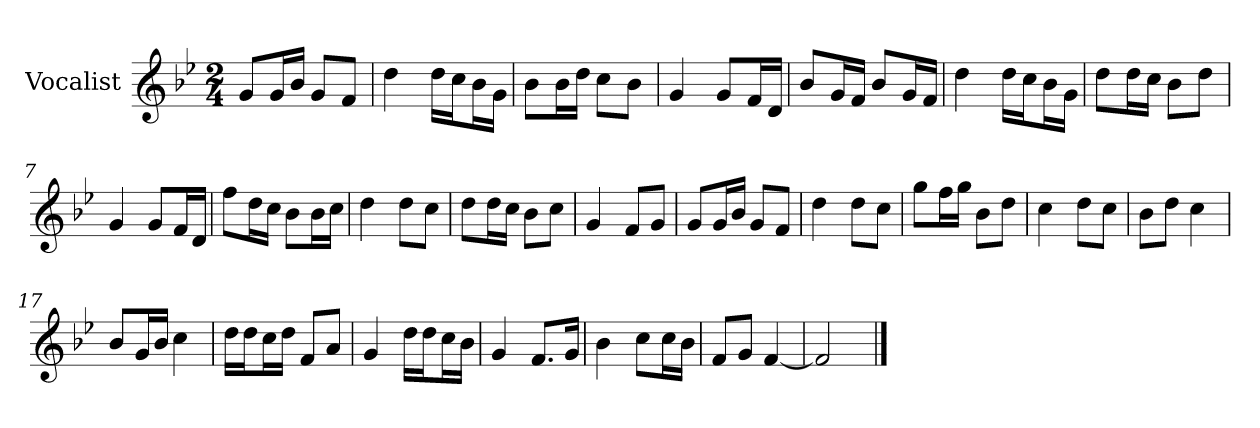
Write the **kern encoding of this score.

**kern
*part1
*staff1
*I"Vocalist
*k[b-e-]
*B-:
*M2/4
=
8gL
16gL
16b-JJ
8gL
8fJ
=1
4dd
16ddLL
16ccJ
16b-L
16gJJ
=2
8b-L
16b-L
16ddJJ
8ccL
8b-J
=3
4g
8gL
16fL
16dJJ
=4
8b-L
16gL
16fJJ
8b-L
16gL
16fJJ
=5
4dd
16ddLL
16ccJ
16b-L
16gJJ
=6
8ddL
16ddL
16ccJJ
8b-L
8ddJ
=7
4g
8gL
16fL
16dJJ
=8
8ffL
16ddL
16ccJJ
8b-L
16b-L
16ccJJ
=9
4dd
8ddL
8ccJ
=10
8ddL
16ddL
16ccJJ
8b-L
8ccJ
=11
4g
8fL
8gJ
=12
8gL
16gL
16b-JJ
8gL
8fJ
=13
4dd
8ddL
8ccJ
=14
8ggL
16ffL
16ggJJ
8b-L
8ddJ
=15
4cc
8ddL
8ccJ
=16
8b-L
8ddJ
4cc
=17
8b-L
16gL
16b-JJ
4cc
=18
16ddLL
16ddJ
16ccL
16ddJJ
8fL
8aJ
=19
4g
16ddLL
16ddJ
16ccL
16b-JJ
=20
4g
8.fL
16gJk
=21
4b-
8ccL
16ccL
16b-JJ
=22
8fL
8gJ
[4f
=23
2f]
==
*-
